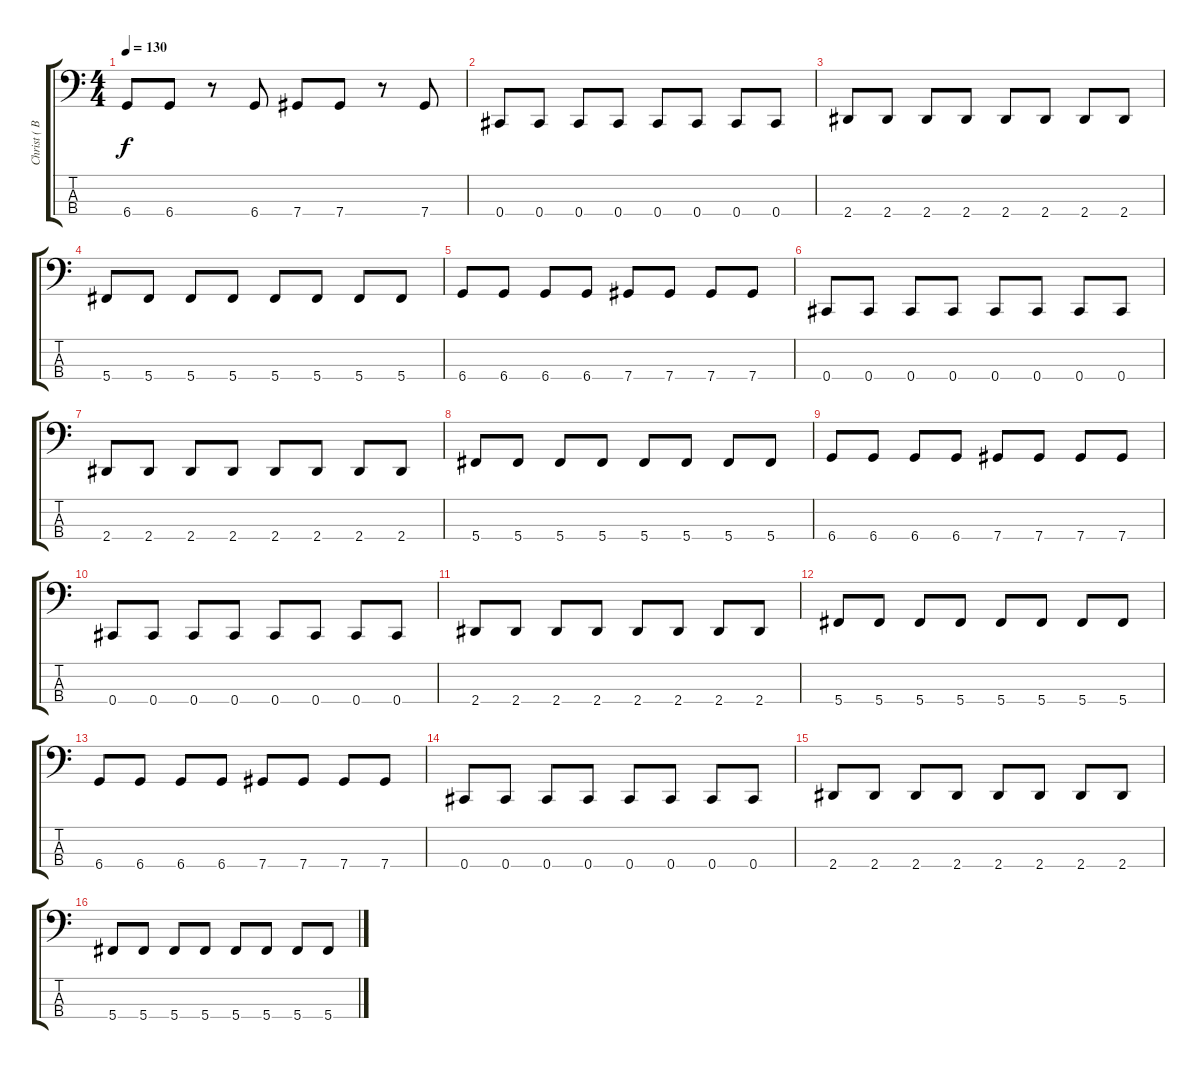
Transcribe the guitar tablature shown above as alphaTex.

\track ("Christ ( Bass )" "Christ ( B") {instrument slapbass1}
\staff {score tabs}
\tuning (Gb2 Db2 Ab1 Db1) {hide}
\ts (4 4)
\tempo 130
\clef f4
\ks c
6.4.8{dy f} 6.4.8 r.8 6.4.8 7.4.8 7.4.8 r.8 7.4.8 |
0.4.8 0.4.8 0.4.8 0.4.8 0.4.8 0.4.8 0.4.8 0.4.8 |
2.4.8 2.4.8 2.4.8 2.4.8 2.4.8 2.4.8 2.4.8 2.4.8 |
5.4.8 5.4.8 5.4.8 5.4.8 5.4.8 5.4.8 5.4.8 5.4.8 |
6.4.8 6.4.8 6.4.8 6.4.8 7.4.8 7.4.8 7.4.8 7.4.8 |
0.4.8 0.4.8 0.4.8 0.4.8 0.4.8 0.4.8 0.4.8 0.4.8 |
2.4.8 2.4.8 2.4.8 2.4.8 2.4.8 2.4.8 2.4.8 2.4.8 |
5.4.8 5.4.8 5.4.8 5.4.8 5.4.8 5.4.8 5.4.8 5.4.8 |
6.4.8 6.4.8 6.4.8 6.4.8 7.4.8 7.4.8 7.4.8 7.4.8 |
0.4.8 0.4.8 0.4.8 0.4.8 0.4.8 0.4.8 0.4.8 0.4.8 |
2.4.8 2.4.8 2.4.8 2.4.8 2.4.8 2.4.8 2.4.8 2.4.8 |
5.4.8 5.4.8 5.4.8 5.4.8 5.4.8 5.4.8 5.4.8 5.4.8 |
6.4.8 6.4.8 6.4.8 6.4.8 7.4.8 7.4.8 7.4.8 7.4.8 |
0.4.8 0.4.8 0.4.8 0.4.8 0.4.8 0.4.8 0.4.8 0.4.8 |
2.4.8 2.4.8 2.4.8 2.4.8 2.4.8 2.4.8 2.4.8 2.4.8 |
5.4.8 5.4.8 5.4.8 5.4.8 5.4.8 5.4.8 5.4.8 5.4.8
